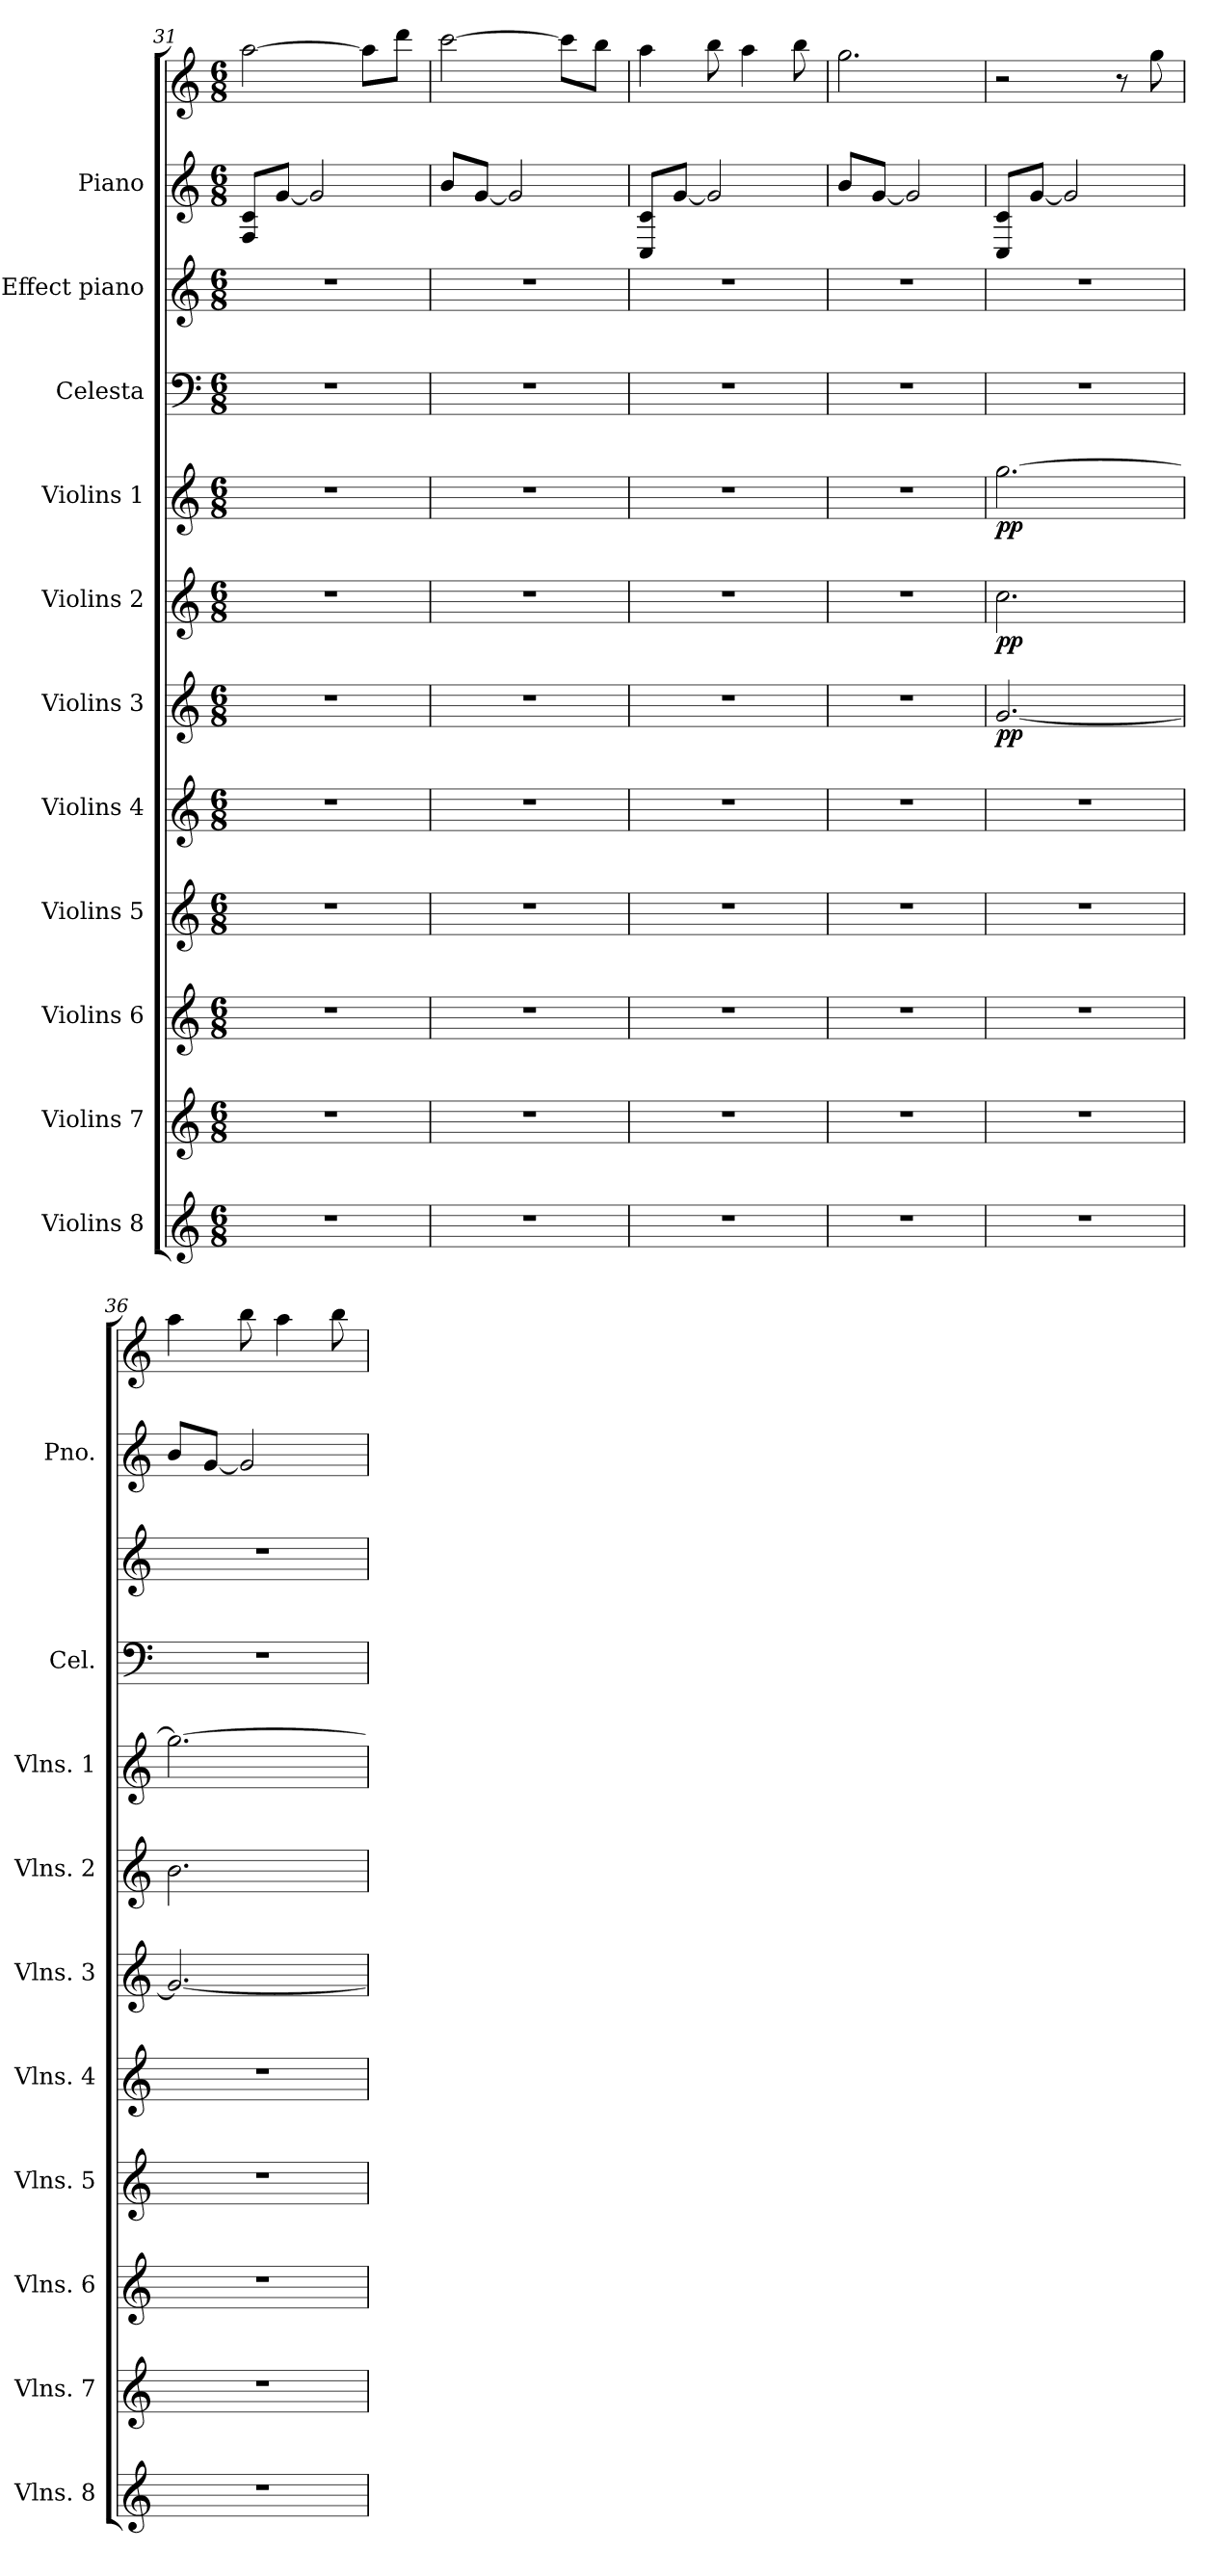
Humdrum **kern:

**kern	**kern	**kern	**kern	**kern	**kern	**dynam	**kern	**dynam	**kern	**dynam	**kern	**kern	**kern	**kern
*part11	*part10	*part9	*part8	*part7	*part6	*part6	*part5	*part5	*part4	*part4	*part3	*part2	*part1	*part1
*staff12	*staff11	*staff10	*staff9	*staff8	*staff7	*staff7	*staff6	*staff6	*staff5	*staff5	*staff4	*staff3	*staff2	*staff1
*I"Violins 8	*I"Violins 7	*I"Violins 6	*I"Violins 5	*I"Violins 4	*I"Violins 3	*	*I"Violins 2	*	*I"Violins 1	*	*I"Celesta	*I"Effect piano	*I"Piano	*
*I'Vlns. 8	*I'Vlns. 7	*I'Vlns. 6	*I'Vlns. 5	*I'Vlns. 4	*I'Vlns. 3	*	*I'Vlns. 2	*	*I'Vlns. 1	*	*I'Cel.	*	*I'Pno.	*
!!LO:PB:g=z
*clefG2	*clefG2	*clefG2	*clefG2	*clefG2	*clefG2	*	*clefG2	*	*clefG2	*	*clefF4	*clefG2	*clefG2	*clefG2
*k[]	*k[]	*k[]	*k[]	*k[]	*k[]	*	*k[]	*	*k[]	*	*k[]	*k[]	*k[]	*k[]
*M6/8	*M6/8	*M6/8	*M6/8	*M6/8	*M6/8	*	*M6/8	*	*M6/8	*	*M6/8	*M6/8	*M6/8	*M6/8
=31	=31	=31	=31	=31	=31	=31	=31	=31	=31	=31	=31	=31	=31	=31
2.r	2.r	2.r	2.r	2.r	2.r	.	2.r	.	2.r	.	2.r	2.r	8F/ 8c/L	[2aa\
.	.	.	.	.	.	.	.	.	.	.	.	.	[8g/J	.
.	.	.	.	.	.	.	.	.	.	.	.	.	2g/]	.
.	.	.	.	.	.	.	.	.	.	.	.	.	.	8aa\L]
.	.	.	.	.	.	.	.	.	.	.	.	.	.	8ddd\J
=32	=32	=32	=32	=32	=32	=32	=32	=32	=32	=32	=32	=32	=32	=32
2.r	2.r	2.r	2.r	2.r	2.r	.	2.r	.	2.r	.	2.r	2.r	8b/L	[2ccc\
.	.	.	.	.	.	.	.	.	.	.	.	.	[8g/J	.
.	.	.	.	.	.	.	.	.	.	.	.	.	2g/]	.
.	.	.	.	.	.	.	.	.	.	.	.	.	.	8ccc\L]
.	.	.	.	.	.	.	.	.	.	.	.	.	.	8bb\J
=33	=33	=33	=33	=33	=33	=33	=33	=33	=33	=33	=33	=33	=33	=33
2.r	2.r	2.r	2.r	2.r	2.r	.	2.r	.	2.r	.	2.r	2.r	8C/ 8c/L	4aa\
.	.	.	.	.	.	.	.	.	.	.	.	.	[8g/J	.
.	.	.	.	.	.	.	.	.	.	.	.	.	2g/]	8bb\
.	.	.	.	.	.	.	.	.	.	.	.	.	.	4aa\
.	.	.	.	.	.	.	.	.	.	.	.	.	.	8bb\
=34	=34	=34	=34	=34	=34	=34	=34	=34	=34	=34	=34	=34	=34	=34
2.r	2.r	2.r	2.r	2.r	2.r	.	2.r	.	2.r	.	2.r	2.r	8b/L	2.gg\
.	.	.	.	.	.	.	.	.	.	.	.	.	[8g/J	.
.	.	.	.	.	.	.	.	.	.	.	.	.	2g/]	.
!!LO:LB:g=z
=35	=35	=35	=35	=35	=35	=35	=35	=35	=35	=35	=35	=35	=35	=35
!	!	!	!	!	!	!LO:DY:b	!	!LO:DY:b	!	!LO:DY:b	!	!	!	!
2.r	2.r	2.r	2.r	2.r	[2.g/	pp	2.cc\	pp	[2.gg\	pp	2.r	2.r	8C/ 8c/L	2r
.	.	.	.	.	.	.	.	.	.	.	.	.	[8g/J	.
.	.	.	.	.	.	.	.	.	.	.	.	.	2g/]	.
.	.	.	.	.	.	.	.	.	.	.	.	.	.	8r
.	.	.	.	.	.	.	.	.	.	.	.	.	.	8gg\
=36	=36	=36	=36	=36	=36	=36	=36	=36	=36	=36	=36	=36	=36	=36
2.r	2.r	2.r	2.r	2.r	2.g/_	.	2.b\	.	2.gg\_	.	2.r	2.r	8b/L	4aa\
.	.	.	.	.	.	.	.	.	.	.	.	.	[8g/J	.
.	.	.	.	.	.	.	.	.	.	.	.	.	2g/]	8bb\
.	.	.	.	.	.	.	.	.	.	.	.	.	.	4aa\
.	.	.	.	.	.	.	.	.	.	.	.	.	.	8bb\
=	=	=	=	=	=	=	=	=	=	=	=	=	=	=
*-	*-	*-	*-	*-	*-	*-	*-	*-	*-	*-	*-	*-	*-	*-
